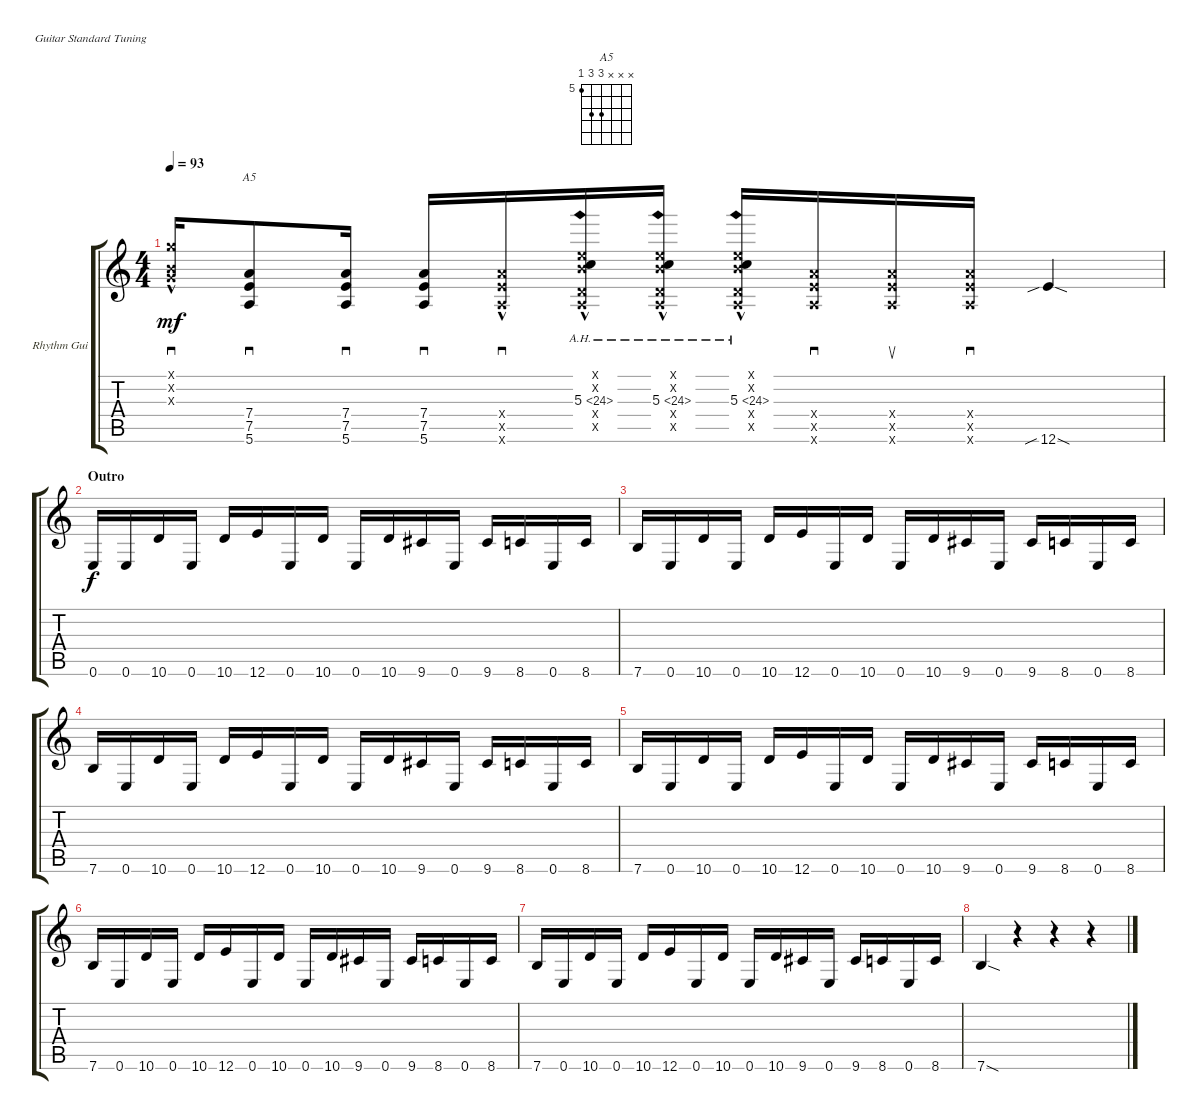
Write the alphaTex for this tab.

\defaultSystemsLayout 4
\bracketExtendMode groupsimilarinstruments
\firstSystemTrackNameOrientation horizontal
\otherSystemsTrackNameOrientation horizontal
\track ("Rhythm Guitar" "Rhythm Gui") {instrument overdrivenguitar}
\staff {score tabs}
\tuning (E4 B3 G3 D3 A2 E2)
\chord ("A5" x x x 7 7 5) {firstfret 5 showfingering false}
\ts (4 4)
\tempo 93
\clef g2
\ks c
(3.1{hac x} 0.2{x} 0.3{x}).16{sd dy mf} (7.4 7.5 5.6).8{sd ch "A5"} (7.4 7.5 5.6).16{sd} (5.6 7.5 7.4).16{sd} (7.4{hac x} 7.5{hac x} 5.6{hac x}).16{sd} (5.3{ah 19 hac} 0.4{x} 0.2{x} 0.1{x} 0.5{x}).16 (5.3{ah 19 hac} 0.1{x} 0.2{x} 0.4{x} 0.5{x}).16 (5.3{ah 19 hac} 0.2{x} 0.1{x} 0.4{x} 0.5{x}).16 (7.4{x} 7.5{x} 5.6{x}).16{sd} (7.4{x} 7.5{x} 5.6{x}).16{su} (7.4{x} 7.5{x} 5.6{x}).16{sd} 12.6{sib sod}.4 |
\section ("" "Outro")
0.6.16{dy f} 0.6.16 10.6.16 0.6.16 10.6.16 12.6.16 0.6.16 10.6.16 0.6.16 10.6.16 9.6.16 0.6.16 9.6.16 8.6.16 0.6.16 8.6.16 |
7.6.16 0.6.16 10.6.16 0.6.16 10.6.16 12.6.16 0.6.16 10.6.16 0.6.16 10.6.16 9.6.16 0.6.16 9.6.16 8.6.16 0.6.16 8.6.16 |
7.6.16 0.6.16 10.6.16 0.6.16 10.6.16 12.6.16 0.6.16 10.6.16 0.6.16 10.6.16 9.6.16 0.6.16 9.6.16 8.6.16 0.6.16 8.6.16 |
7.6.16 0.6.16 10.6.16 0.6.16 10.6.16 12.6.16 0.6.16 10.6.16 0.6.16 10.6.16 9.6.16 0.6.16 9.6.16 8.6.16 0.6.16 8.6.16 |
7.6.16 0.6.16 10.6.16 0.6.16 10.6.16 12.6.16 0.6.16 10.6.16 0.6.16 10.6.16 9.6.16 0.6.16 9.6.16 8.6.16 0.6.16 8.6.16 |
7.6.16 0.6.16 10.6.16 0.6.16 10.6.16 12.6.16 0.6.16 10.6.16 0.6.16 10.6.16 9.6.16 0.6.16 9.6.16 8.6.16 0.6.16 8.6.16 |
7.6{sod}.4 r.4 r.4 r.4
